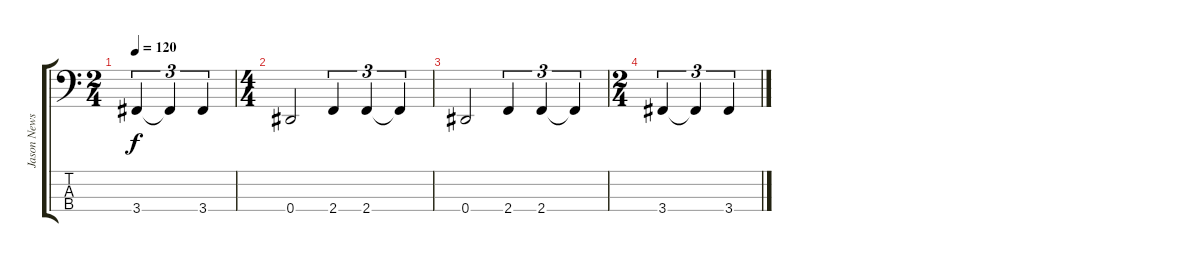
\track ("Jason Newsted" "Jason News") {instrument electricbasspick}
\staff {score tabs}
\tuning (Gb2 Db2 Ab1 Eb1) {hide}
\ts (2 4)
\tempo 120
\clef f4
\ks c
3.4.4{tu (3 2) dy f} 3.4{t}.4{tu (3 2)} 3.4.4{tu (3 2)} |
\ts (4 4)
0.4.2 2.4.4{tu (3 2)} 2.4.4{tu (3 2)} 2.4{t}.4{tu (3 2)} |
0.4.2 2.4.4{tu (3 2)} 2.4.4{tu (3 2)} 2.4{t}.4{tu (3 2)} |
\ts (2 4)
3.4.4{tu (3 2)} 3.4{t}.4{tu (3 2)} 3.4.4{tu (3 2)}
